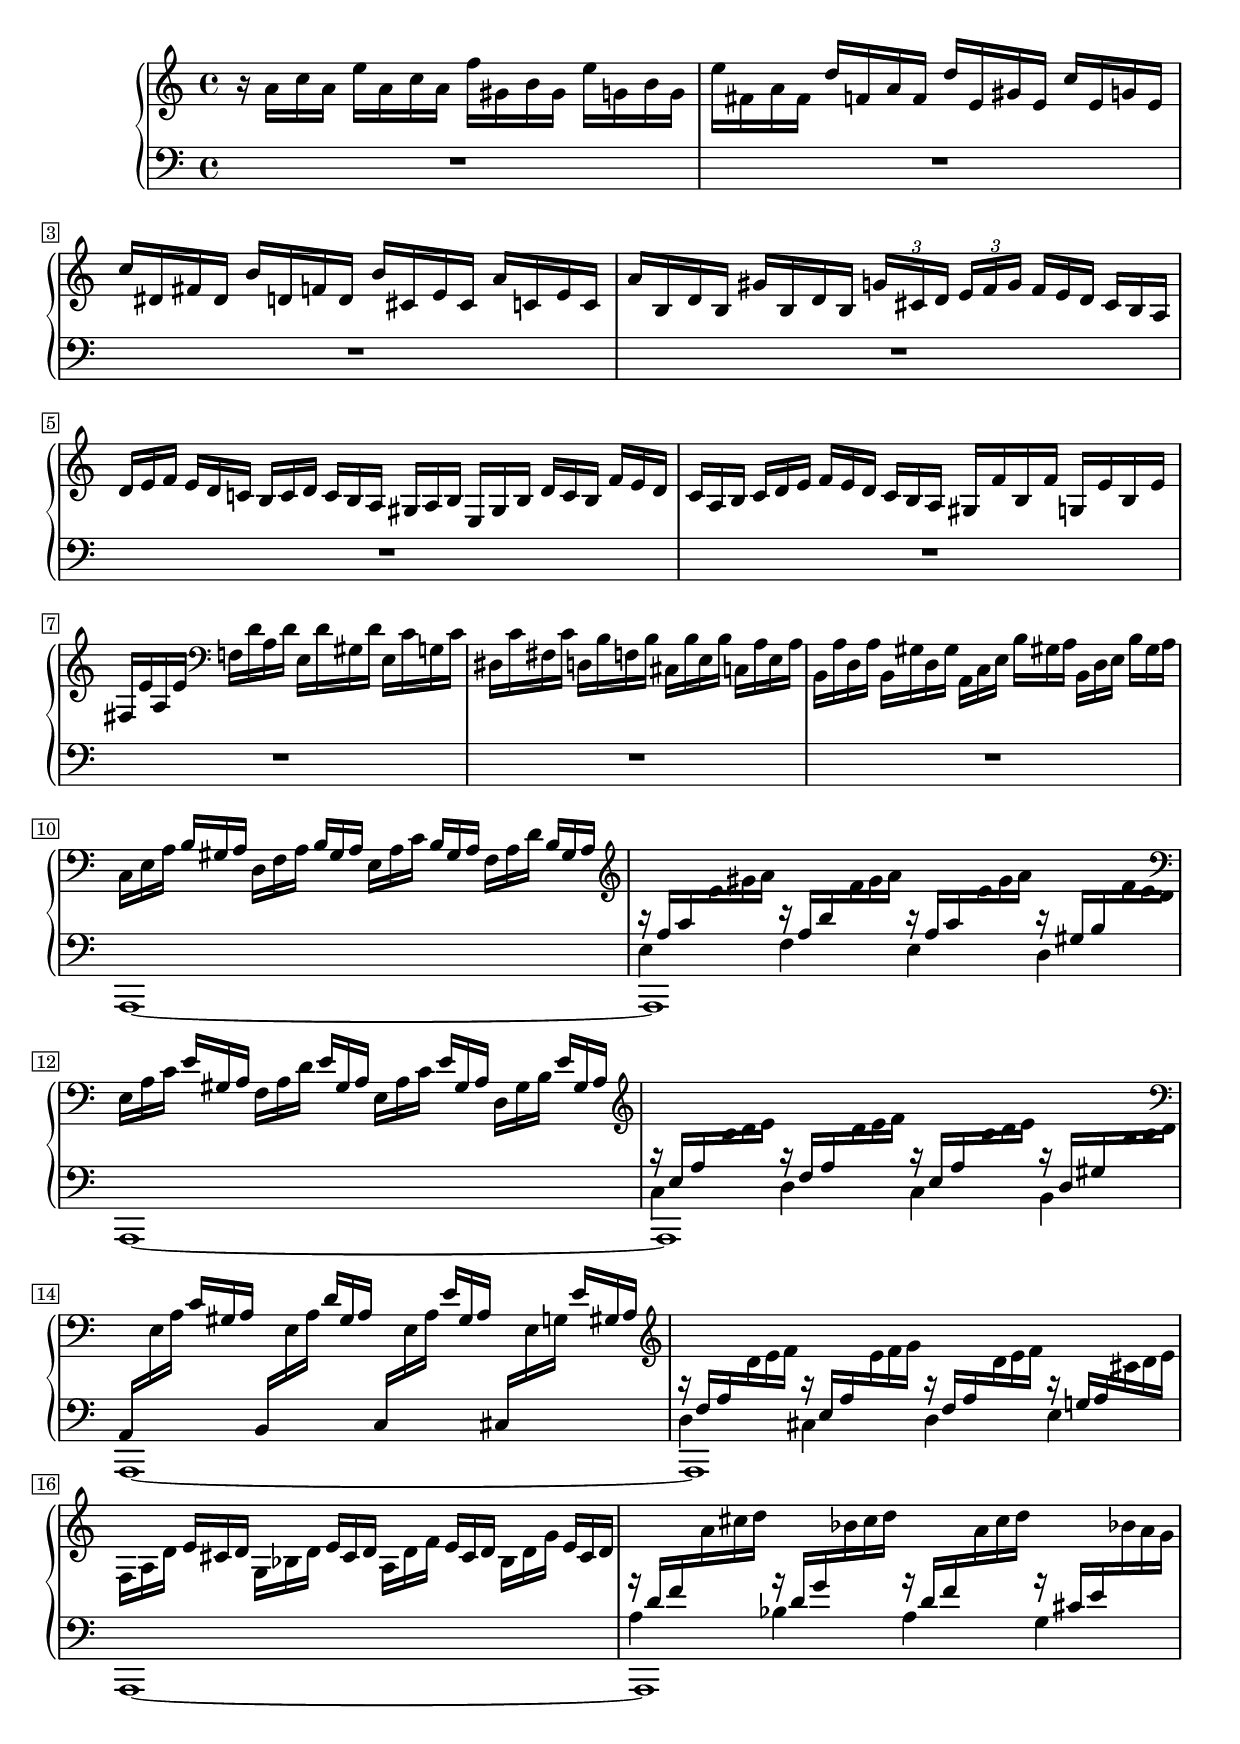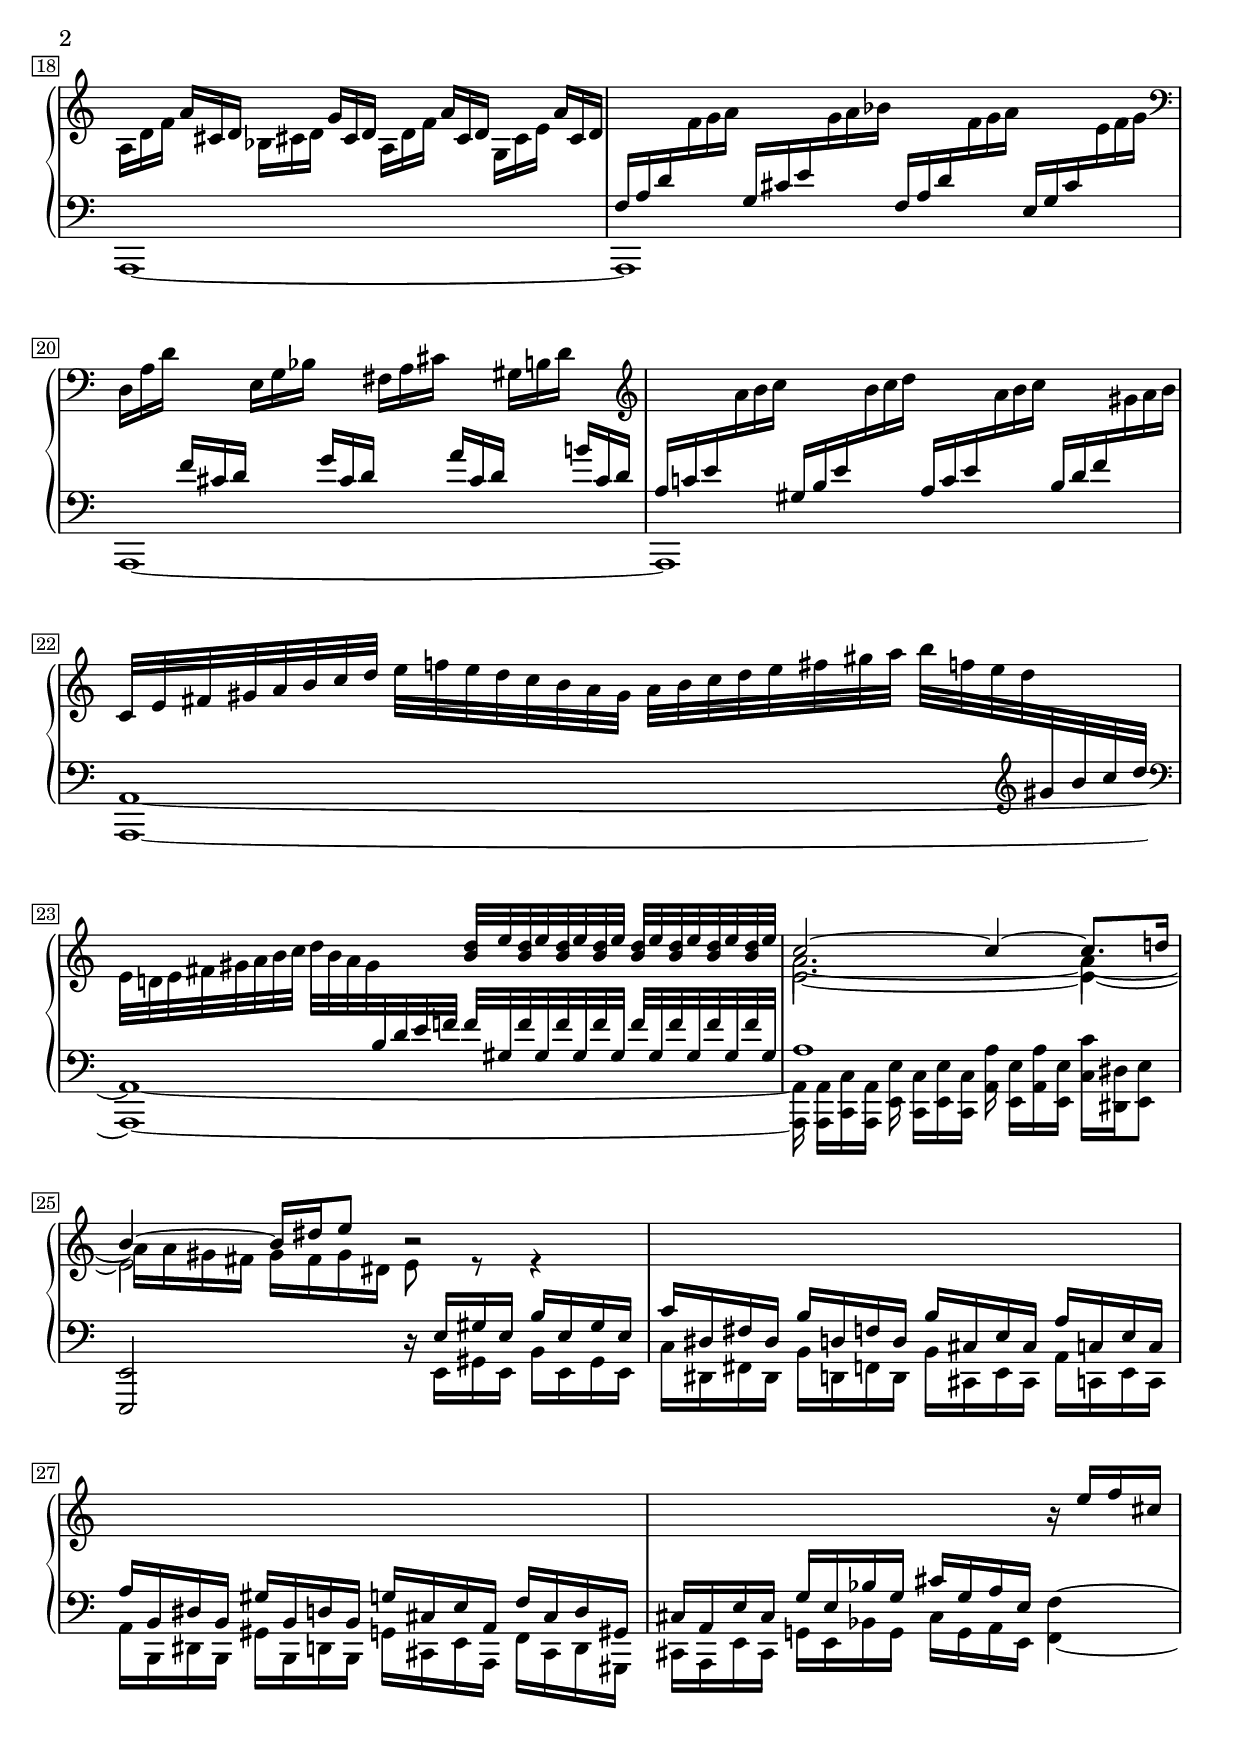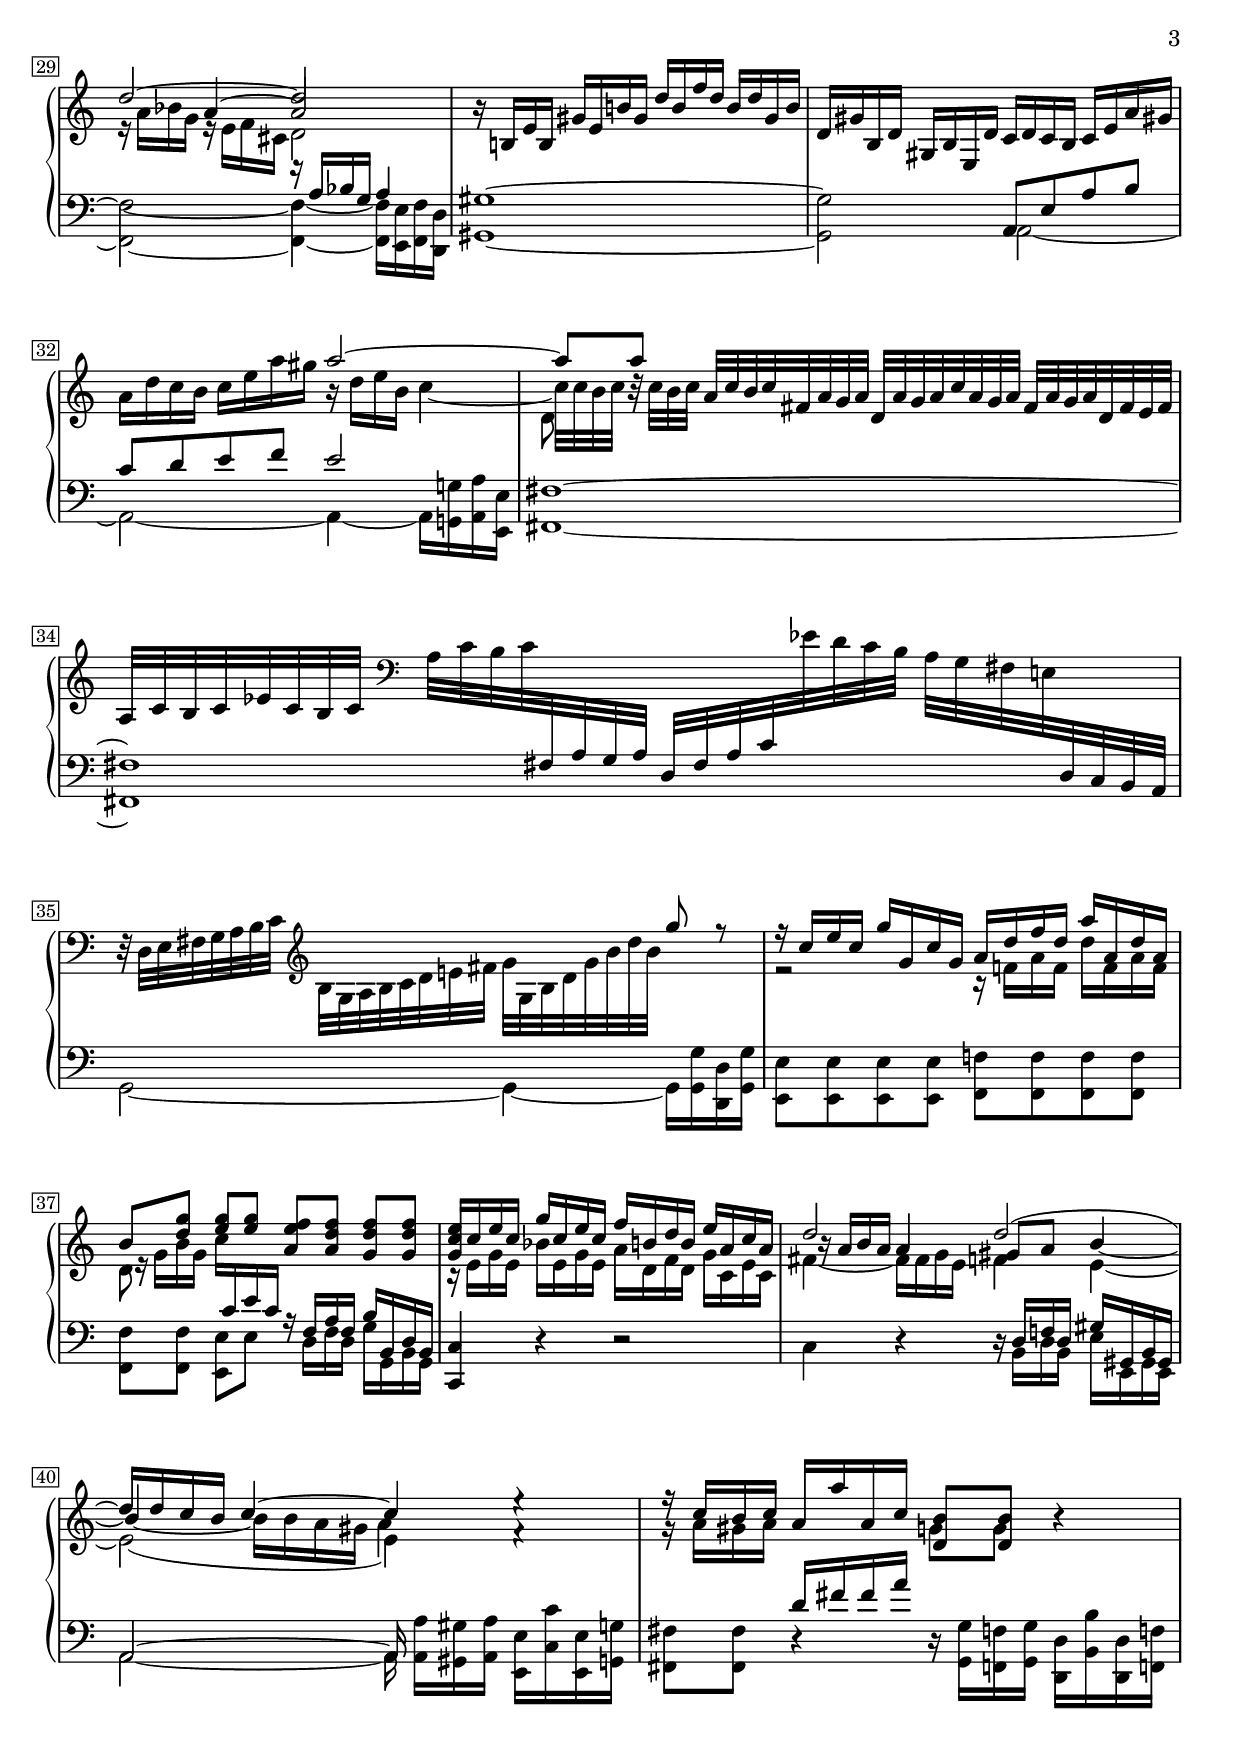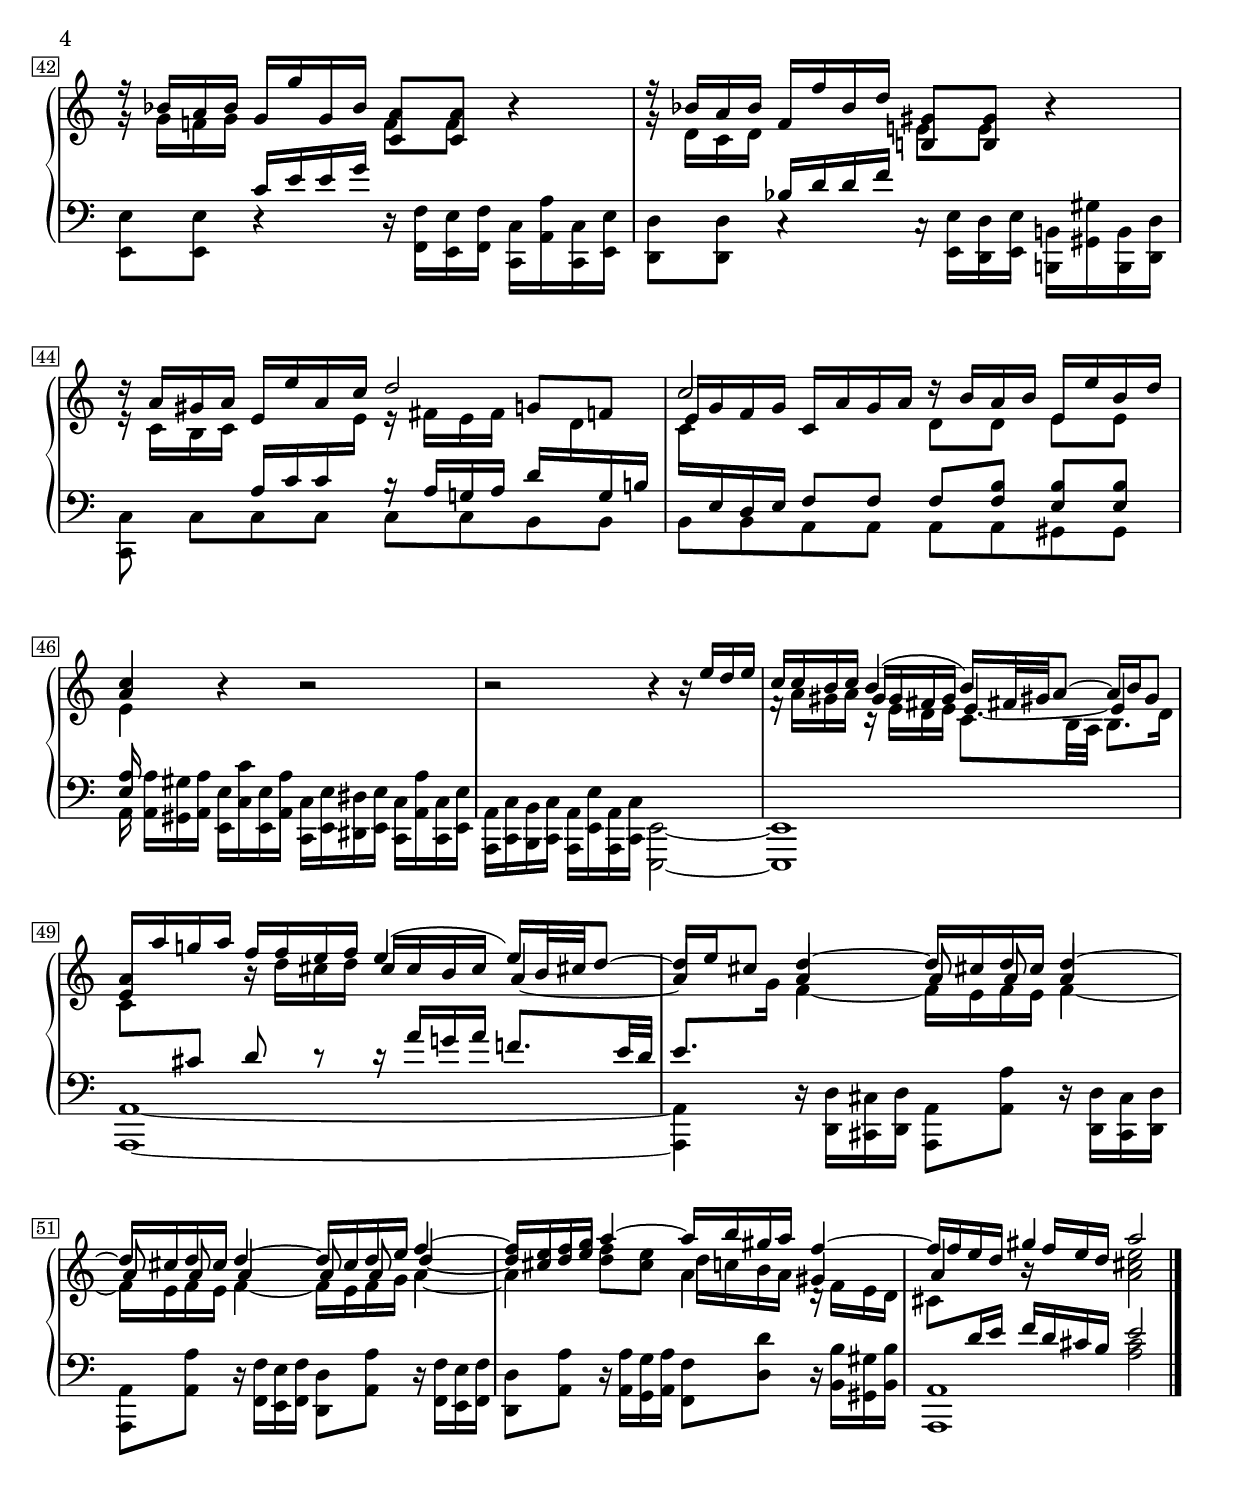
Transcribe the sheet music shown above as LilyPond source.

Global = {
  \key c \major
  \time 4/4
  \include "../global.ly"
}

bottom = { \change Staff = "lower" \stemUp }
top = { \change Staff = "upper" \stemDown }

Sopran = \context Voice = "one" \relative c'' {
  \voiceOne
  \override MultiMeasureRest.staff-position = #-2
  \override Rest.staff-position = #0
  \stemNeutral
  %1
  | \stemDown r16 a[ c a]  e'[ a, c a] f'[ gis, b gis] e'[ g,! b g]
  | e'[ fis, a fis] \stemUp d'[ f,! a f] d'[ e, gis e] c'[ e, g! e]
  | c'[ dis, fis dis] b'[ d,! f! d] b'[ cis, e cis] a'[ c,! e c]
  | a'[ b, d b] gis'[ b, d b]
    \tuplet 3/2 { g'!16[ cis, d] } \tuplet 3/2 { e[ f g] }
    \omit TupletBracket \omit TupletNumber
    \tuplet 3/2 { f[ e d] } \tuplet 3/2 { cis[ b a] }
  %5
  | \tuplet 3/2 { d[ e f] } \tuplet 3/2 { e[ d c] } \tuplet 3/2 { b[ c d] } \tuplet 3/2 { c[ b a] }
    \tuplet 3/2 { gis[ a b] } \tuplet 3/2 { e,[ gis b] } \tuplet 3/2 { d[ c b] } \tuplet 3/2 { f'[ e d] }
  | \tuplet 3/2 { c[ a b] } \tuplet 3/2 { c[ d e] } \tuplet 3/2 { f[ e d] } \tuplet 3/2 { c[ b a] }
    gis[ f' b, f'] g,![ e' b e]
  | fis,[ e' a, e'] \clef bass \stemDown f,![ d' a d] e,[ d' gis, d'] e,[ c' g! c]
  | dis,[ c' fis, c'] d,![ b' f! b] cis,[ b' e, b'] c,![ a' e a]
  | b,[ a' d, a'] b,[ gis' d gis] \tuplet 3/2 { a,[ c e] } \tuplet 3/2 { b'[ gis! a] }
    \tuplet 3/2 { b,[ d e] } \tuplet 3/2 { b'[ gis a] }
  %10
  | \tuplet 3/2 { c,[ e a] } \stemUp \tuplet 3/2 { b[ gis a] }
    \stemDown \tuplet 3/2 { d,[ f a] } \stemUp \tuplet 3/2 { b[ gis a] }
    \stemDown \tuplet 3/2 { e[ a c] } \stemUp \tuplet 3/2 { b[ gis a] }
    \stemDown \tuplet 3/2 { f[ a d] } \stemUp \tuplet 3/2 { b[ gis a] }
  | \clef treble
    \override Beam.positions = #'(6 . 6)
    \tuplet 6/4 { \bottom d16\rest a[ c \top e gis a] }
    \tuplet 6/4 { \bottom e16\rest a,[ d \top f gis a] }
    \tuplet 6/4 { \bottom d,16\rest a[ c \top e gis a] }
    \tuplet 6/4 { \bottom d,16\rest gis,[ b \top f' e d] }
    \revert Beam.positions
  | \clef bass
    \stemDown \tuplet 3/2 { e,[ a c] } \stemUp \tuplet 3/2 { e[ gis, a] }
    \stemDown \tuplet 3/2 { f[ a d] } \stemUp \tuplet 3/2 { e[ gis, a] }
    \stemDown \tuplet 3/2 { e[ a c] } \stemUp \tuplet 3/2 { e[ gis, a] }
    \stemDown \tuplet 3/2 { d,[ gis b] } \stemUp \tuplet 3/2 { e[ gis, a] }
    \clef treble
  | \override Beam.positions = #'(5 . 5.3)
    \tuplet 6/4 { \bottom c16\rest e,[ a \top c d e] }
    \tuplet 6/4 { \bottom c16\rest f,[ a \top d e f] }
    \tuplet 6/4 { \bottom c16\rest e,[ a \top c d e] }
    \tuplet 6/4 { \bottom c16\rest d,[ gis \top b c d] }
    \revert Beam.positions
    \clef bass
  | \tuplet 3/2 { \bottom a,[ \top e' a] } \stemUp \tuplet 3/2 { c gis a }
    \tuplet 3/2 { \bottom b,[ \top e a] } \stemUp \tuplet 3/2 { d gis, a }
    \tuplet 3/2 { \bottom c,[ \top e a] } \stemUp \tuplet 3/2 { e' gis, a }
    \tuplet 3/2 { \bottom cis,[ \top e g!] } \stemUp \tuplet 3/2 { e' gis, a }
    \clef treble
  %15
  | \override Beam.positions = #'(4.6 . 4)
    \tuplet 6/4 { \bottom d16\rest f,[ a \top d e f] }
    \override Beam.positions = #'(4.6 . 4)
    \tuplet 6/4 { \bottom d16\rest e,[ a \top e' f g] }
    \override Beam.positions = #'(4.6 . 4)
    \tuplet 6/4 { \bottom d16\rest f,[ a \top d e f] }
    \override Beam.positions = #'(4.4 . 3)
    \tuplet 6/4 { \bottom d16\rest g,[ a \top cis d e] }
    \revert Beam.positions
  | \stemDown \tuplet 3/2 { f,[ a d] } \stemUp \tuplet 3/2 { e[ cis d] }
    \stemDown \tuplet 3/2 { g,[ bes d] } \stemUp \tuplet 3/2 { e[ cis d] }
    \stemDown \tuplet 3/2 { a[ d f] } \stemUp \tuplet 3/2 { e[ cis d] }
    \stemDown \tuplet 3/2 { bes[ d g] } \stemUp \tuplet 3/2 { e[ cis d] }
  | \tuplet 6/4 { \bottom a'16\rest d,[ f \top a cis d] }
    \tuplet 6/4 { \bottom a16\rest d,[ g \top bes cis d] }
    \tuplet 6/4 { \bottom a16\rest d,[ f \top a cis d] }
    \tuplet 6/4 { \bottom a16\rest cis,[ e \top bes'! a g] }
  | \stemDown \tuplet 3/2 { a,[ d f] } \stemUp \tuplet 3/2 { a[ cis, d] }
    \stemDown \tuplet 3/2 { bes[ cis! d] } \stemUp \tuplet 3/2 { g[ cis, d] }
    \stemDown \tuplet 3/2 { a[ d f] } \stemUp \tuplet 3/2 { a[ cis, d] }
    \stemDown \tuplet 3/2 { g,[ cis e] } \stemUp \tuplet 3/2 { a[ cis, d] }
  | \tuplet 6/4 { \bottom f,[ a d \top f g a] }
    \tuplet 6/4 { \bottom g,[ cis e \top g a bes] }
    \tuplet 6/4 { \bottom f,[ a d \top f g a] }
    \tuplet 6/4 { \bottom e,[ g cis \top e f g] }
    \clef bass
  %20
  | \stemDown \tuplet 3/2 { d,[ a' d] } s8
    \tuplet 3/2 { e,16[ g bes] } s8
    \tuplet 3/2 { fis16[ a cis] } s8
    \tuplet 3/2 { gis16[ b! d] } s8
    \clef treble
  | \tuplet 6/4 { \bottom a16[ c! e \top a b c] }
    \tuplet 6/4 { \bottom gis,[ b e \top b' c d] }
    \tuplet 6/4 { \bottom a,[ c e \top a b c] }
    \tuplet 6/4 { \bottom b,[ d f \top gis a b] }
  | \stemUp c,32[ e fis gis a b c d] \stemDown e[ f! e d c b a gis]
    a[ b c d e fis gis a] b[ f! e d \bottom \clef treble gis, b c d]
  | \top \stemUp s2 <b d>32[ e <b d> e <b d> e <b d> e] <b d>32[ e <b d> e <b d> e <b d> e]
  | c2~ c4~ c8. d16
  %25
  | b4~ b16[ dis e8] r2
  | s1
  | s1
  | \stemUp\tieUp s2. r16 e[ f cis]
  | d2~ d2
  %30
  | r16 b,![ e b] gis'[ e b' gis] d'[ b f' d] b[ d gis, b]
  | \stemUp d,[ gis b, d] gis,[ b e, d'] c[ d c b] c[ e a gis!]
  | \stemDown a[ d c b] c[ e a gis] \stemUp a2~
  | a8[ a] a,32[ c b c fis, a g a] d,[ a' g a c a g a] fis[ a g a d, fis e fis]
  | a,[ c b c ees c b c] \clef bass \stemDown a[ c b c \bottom fis, a g a]
    d,[ fis a c \top ees d c b] a[ g fis e! \bottom d c b a]
  %35
  | \top r32 d[ e fis g a b c] \clef treble b[ g a b c d e fis]
    g[ g, b d g b d b] \stemUp g'8 f\rest
  | f16\rest c[ e c] g'[ g, c g] a[ d f d] a'[ a, d a]
  | b8[ <d g>] <e g>[ q] <a, e' f>[ <a d f>] <g d' f>[ q]
  | <g c e>16[ c e c] g'[ c, e c] f[ b,! d b] e[ a, c a]
  | d2
    \shape #'((0 . 0.5) (0 . 1) (0 . 1.5) (0 . 0)) Tie d2~
  %40
  | d16[ d c b] c4~ \once\override NoteColumn.force-hshift = #-1 c e\rest
  | f16\rest c[ b c] a[ a' a, c] <d, b'>8[ q] r4
  | f'16\rest bes,[ a bes] g[ g' g, bes] <c, a'>8[ q] r4
  | f'16\rest bes,[ a bes] f[ f' bes, d] <b, gis'>8[ q] r4
  | d'16\rest a[ gis a] e[ e' a, c] d2
  %45
  | c2 d16\rest b[ a b] e,[ e' b d]
  | <a c>4 r r2
  | r r4 r16 e'[ d e]
  | c[ c b c]
    \shape #'((0 . 1.5) (0 . 2) (0 . 2) (0 . 1)) Tie
    b4~ b16[ fis!32 gis! a8~] a16[ b gis8]
  | <e a>16[ a' g! a] f[ f e f]
    \shape #'((0 . 1.6) (0 . 2) (0 . 2) (0 . 1)) Tie
    e4~ e16[ b32 cis! d8~]
  %50
  | d16[ e cis8] d4~ d16[ cis! d cis] d4~
  | d16[ cis! d cis] d4~ d16[ cis d e] f4~
  | f16[ e f g] a4~ \once\override NoteColumn.force-hshift = #-1 a16[ b gis a] f4~
  | f16[ f e d] gis4 a2

  \fine
}

Alto = \context Voice = "Two" \relative c {
  \voiceTwo
  \override Rest.staff-position = #0
  \stemDown
  | s1*23
  %24
  | << {
      \stemDown e'2._~ e4_~
    } \\ {
      a2._~ a4_~
    } >>
  | << {
      \stemDown e2
    } \\ {
      \once\override NoteColumn.force-hshift = #1 a16[ a gis fis] gis[ fis gis dis]
    } >>
    e8 e8\rest e4\rest
  | s1*3
  | e16\rest a[ bes g] \stemUp a4^~ a2
  %30
  | s1*2
  | \stemDown s2 r16 d[ e b] c4~
  | c32[ c b c] r c[ b c] s2.
  | s1*2
  %36
  | e,2\rest c16\rest f[ a f] d'[ f, a f]
  | \once\override Voice.Rest.X-offset = #1.6 e16\rest
    g[ b g] c[ \bottom c, e c] a16\rest f[ a f] b[ b, d b]
  | \top c'16\rest e[ g e] bes'[ e, g e] a[ d, f d] g[ c, e c]
  | \stemUp \once\override Voice.Rest.X-offset = #1.6 b'16\rest a[ b a] a4
    \once\override NoteColumn.force-hshift = #0.9 gis8[ a]
    \once\override Stem.length = #5 b4~
  %40
  | \once\override NoteColumn.force-hshift = #0.4 b4~
    \stemDown \once\override NoteColumn.force-hshift = #0.4 b16[ b a gis]
   \once\override NoteColumn.force-hshift = #-1.5 a4 f\rest
  | g16\rest a[ gis a] \bottom d,[ fis fis a] \top g!8[ g] s4
  | g16\rest g[ f! g] \bottom c,[ e e g] \top f8[ f] s4
  | g16\rest d[ c d] \bottom bes[ d d f] \top e!8[ e] s4
  | e16\rest c[ b c] \bottom a[ c c \top e] e\rest fis[ e fis] \stemUp g!8[ f!]
  %45
  | \once\override NoteColumn.force-hshift = #0.5 e16[ g f g] c,[ a' g a]
    \stemDown d,8[ d] e[ e]
  | e4 s2.
  | s1
  | f16\rest a[ gis a] \stemUp \once\override NoteColumn.force-hshift = #0.5 gis[ gis fis gis]
    \once\override NoteColumn.force-hshift = #0.3
    \shape #'((1 . 0) (0 . 0.4) (0 . 0.8) (-0.8 . 0.7)) Tie
    e4~ \once\override NoteColumn.force-hshift = #0.3 e
  | s4 r16 \stemDown d'[ cis d]
    \stemUp \once\override NoteColumn.force-hshift = #0.5 cis[ cis b cis]
    \once\override NoteColumn.force-hshift = #0.3 a4~
  %50
  | a4 a
    \autoBeamOff
    \once\override NoteColumn.force-hshift = #0.3 a8
    \once\override NoteColumn.force-hshift = #0.3 a8
    \autoBeamOn a4
  | \autoBeamOff
    \once\override NoteColumn.force-hshift = #0.3 a8
    \once\override NoteColumn.force-hshift = #0.3 a8
    \once\override NoteColumn.force-hshift = #0.3 a4
    \once\override NoteColumn.force-hshift = #0.3 a8
    \once\override NoteColumn.force-hshift = #0.3 a8
    \autoBeamOn
    \once\override NoteColumn.force-hshift = #0.3 d4~
  | \omit Beam d16[ cis d e]
    \undo\omit Beam \stemDown <d f>8[ <cis e>]
    \once\override NoteColumn.force-hshift = #0.1 d16[ c! b a]
    \stemUp \override Stem.length = #5 gis4
    \revert Stem.length
  | \once\override NoteColumn.force-hshift = #0.3 a4 b16\rest f'[ e d] \stemDown <a cis e>2

}

Tenor = \context Voice = "three" \relative c {
  \voiceThree
  \override MultiMeasureRest.staff-position = #0
  \override Rest.staff-position = #0
  \omit TupletBracket \omit TupletNumber
  \stemDown
  | s1*10
  %11
  | \override Stem.length = #5
    e4 f e d
  | s1
  | c4 d c b
  | s1
  %15
  | d4 cis d e
  | s1
  | a4 bes a g
    \revert Stem.length
  | s1*2
  %20
  | \stemUp s8 \tuplet 3/2 { f'16[ cis d] }
    s8 \tuplet 3/2 { g16[ cis, d] }
    s8 \tuplet 3/2 { a'16[ cis, d] }
    s8 \tuplet 3/2 { b'16[ cis, d] }
  | s1*2
  | \top e32[ d! e fis gis a b c]
    \override Beam.positions = #'(-5.5 . -5.5)
    d[ b a gis \bottom b, d e f!]
    \revert Beam.positions
    f[ gis, f' gis, f' gis, f' gis,] f'[ gis, f' gis, f' gis, f' gis,]
  | a1
  %25
  | s2 s16 \stemUp e[ gis e] b'[ e, gis e]
  | c'[ dis, fis dis] b'[ d,! f! d] b'[ cis, e cis] a'[ c,! e c]
  | a'[ b, dis b] gis'[ b, d! b] g'![ cis, e a,] f'[ cis d gis,]
  | cis[ a e' cis] g'[ e bes' g] cis[ g a e] s4
  | \top s e'16\rest e[ f cis] << { \bottom r16 a[ bes g] a4 } \\ { \top d2 } >>
  %30
  | s1
  | s2 \bottom a,8[ e' a b]
  | c[ d e f] e2
  | \top d8 s s2.
  | s1*3
  %37
  | d8 s s2.
  | s1
  | \top\tieDown fis4~ fis16[ fis g e] f!4 e~
  %40
  | \shape #'((0 . -0.2) (0 . -1) (0 . -2) (0 . -1.4)) Tie
    e2~ e4 s
  | s1*3
  | s2 \bottom b16\rest a[ g! a] d[ \top d \bottom g, b]
  %45
  | \top c[ \bottom e, d e] f8[ f] f[ <f b>] <e b'>[ q]
  | <e a>16 s8. s2.
  | s1
  | \top s4 c'16\rest e[ d e] c8.[ b32 a] b8.[ d16]
  | c8[ \bottom cis] d d\rest d16\rest a'[ g a] f8.[ e32 d]
  %50
  | e8.[ \top g16] f4~ f16[ e f e] f4~
  | f16[ e f e] f4~ f16[ e f g] a4~
  | a4 s a4 d,16\rest f[ e d]
  | cis8[ \bottom d16 e] f[ d cis b] e2

}

Bass = \context Voice = "four" \relative c {
  \voiceFour
  \override MultiMeasureRest.staff-position = #0
  \override Rest.staff-position = #0
  \stemNeutral
  %1
  | R1*9
  %10
  | a,1~
  | a
  | a~
  | a
  | a~
  %15
  | a
  | a~
  | a
  | a~
  | a
  %20
  | a~
  | a
  | <a a'>~
  | \clef bass <a a'>~
  | \stemDown <a a'>16 <a a'>[ <c c'> <a a'>] <e' e'> <c c'>[ <e e'> <c c'>]
    <a' a'> <e e'>[ <a a'> <e e'>] <c' c'>[ <dis, dis'> <e e'>8]
  %25
  | \stemUp <e, e'>2 r16 \stemDown e'[ gis e] b'[ e, gis e]
  | c'[ dis, fis dis] b'[ d,! f! d] b'[ cis, e cis] a'[ c,! e c]
  | a'[ b, dis b] gis'[ b, d! b] g'![ cis, e a,] f'[ cis d gis,]
  | cis[ a e' cis] g'[ e bes' g] cis[ g a e] <f~ f'^~>4
  | <f f'>2~ <f f'>4~ <f f'>16[ <e e'> <f f'> <d d'>]
  %30
  | <gis~ gis'^~>1
  | q2 a~
  | a~ 4~ 16[ <g! g'!> <a a'> <e e'>]
  | <fis~ fis'^~>1
  | q
  %35
  | g2~ 4~ 16[ <g g'> <d d'> <g g'>]
  | <e e'>8[ q q q] <f f'>[ q q q]
  | <f f'>[ q] <e e'>[ e'] s16 d[ f d] g[ g, b g]
  | \stemUp <c, c'>4 r r2
  | \stemDown c'4 r r16 << { d[ f! d] gis[ gis, b gis] } \\ { b[ d b] e[ e, gis e] } >>
  %40
  | << { a2~ 16 } \\ { a2~ 16 } >> <a a'>[ <gis gis'> <a a'>] <e e'>[ <c' c'> <e, e'> <g! g'!>]
  | <fis fis'>8[ q]  r4 r16 <g g'>[ <f f'> <g g'>] <d d'>[ <b' b'> <d, d'> <f! f'!>]
  | <e e'>8[ q]  r4 r16 <f f'>[ <e e'> <f f'>] <c c'>[ <a' a'> <c, c'> <e e'>]
  | <d d'>8[ q] c'4\rest c16\rest <e, e'>[ <d d'> <e e'>] <b b'>[ <gis' gis'> <b, b'> <d d'>]
  | <c c'>8 c'[ c c] c[ c b b]
  %45
  | b[ b a a] a[ a gis gis]
  | a16 <a a'>[ <gis gis'> <a a'>] <e e'>[ <c' c'> <e, e'> <a a'>]
    <c, c'>[ <e e'> <dis dis'> <e e'>] <c c'>[ <a' a'> <c, c'> <e e'>]
  | <a, a'>[ <c c'> <b b'> <c c'>] <a a'>[ <e' e'> <a, a'> <c c'>] <e, e'>2~
  | q1
  | <a a'>1~
  %50
  | q4 r16 <d d'>[ <cis cis'> <d d'>] <a a'>8[ <a' a'>] r16 <d, d'>[ <cis cis'> <d d'>]
  | <a a'>8[ <a' a'>] r16 <f f'>[ <e e'> <f f'>] <d d'>8[ <a' a'>] r16 <f f'>[ <e e'> <f f'>]
  | <d d'>8[ <a' a'>] r16 <a a'>[ <g g'> <a a'>] <f f'>8[ <d' d'>] r16 <b b'>[ <gis gis'> <b b'>]
  | <a, a'>1*1/2 <a'' cis>2

  \fine
}

\score {
  \new PianoStaff
  <<
    \accidentalStyle Score.piano
    \context Staff = "upper" <<
      \set Staff.midiInstrument = #"acoustic grand"
      \Global
      \clef treble
      \Sopran
      \Alto
    >>
    \context Staff = "lower" <<
      \set Staff.midiInstrument = #"acoustic grand"
      \Global
      \clef bass
      \Tenor
      \Bass
    >>
  >>
  \header {
%    composer = "Johann Sebastian Bach"
%    opus = "BWV 543 / S.462a"
    title = \markup { "Präludium" }
  }
  \layout {
    \context {
      \PianoStaff
    }
  }
  \midi {
    \tempo 4 = 100
  }
}
